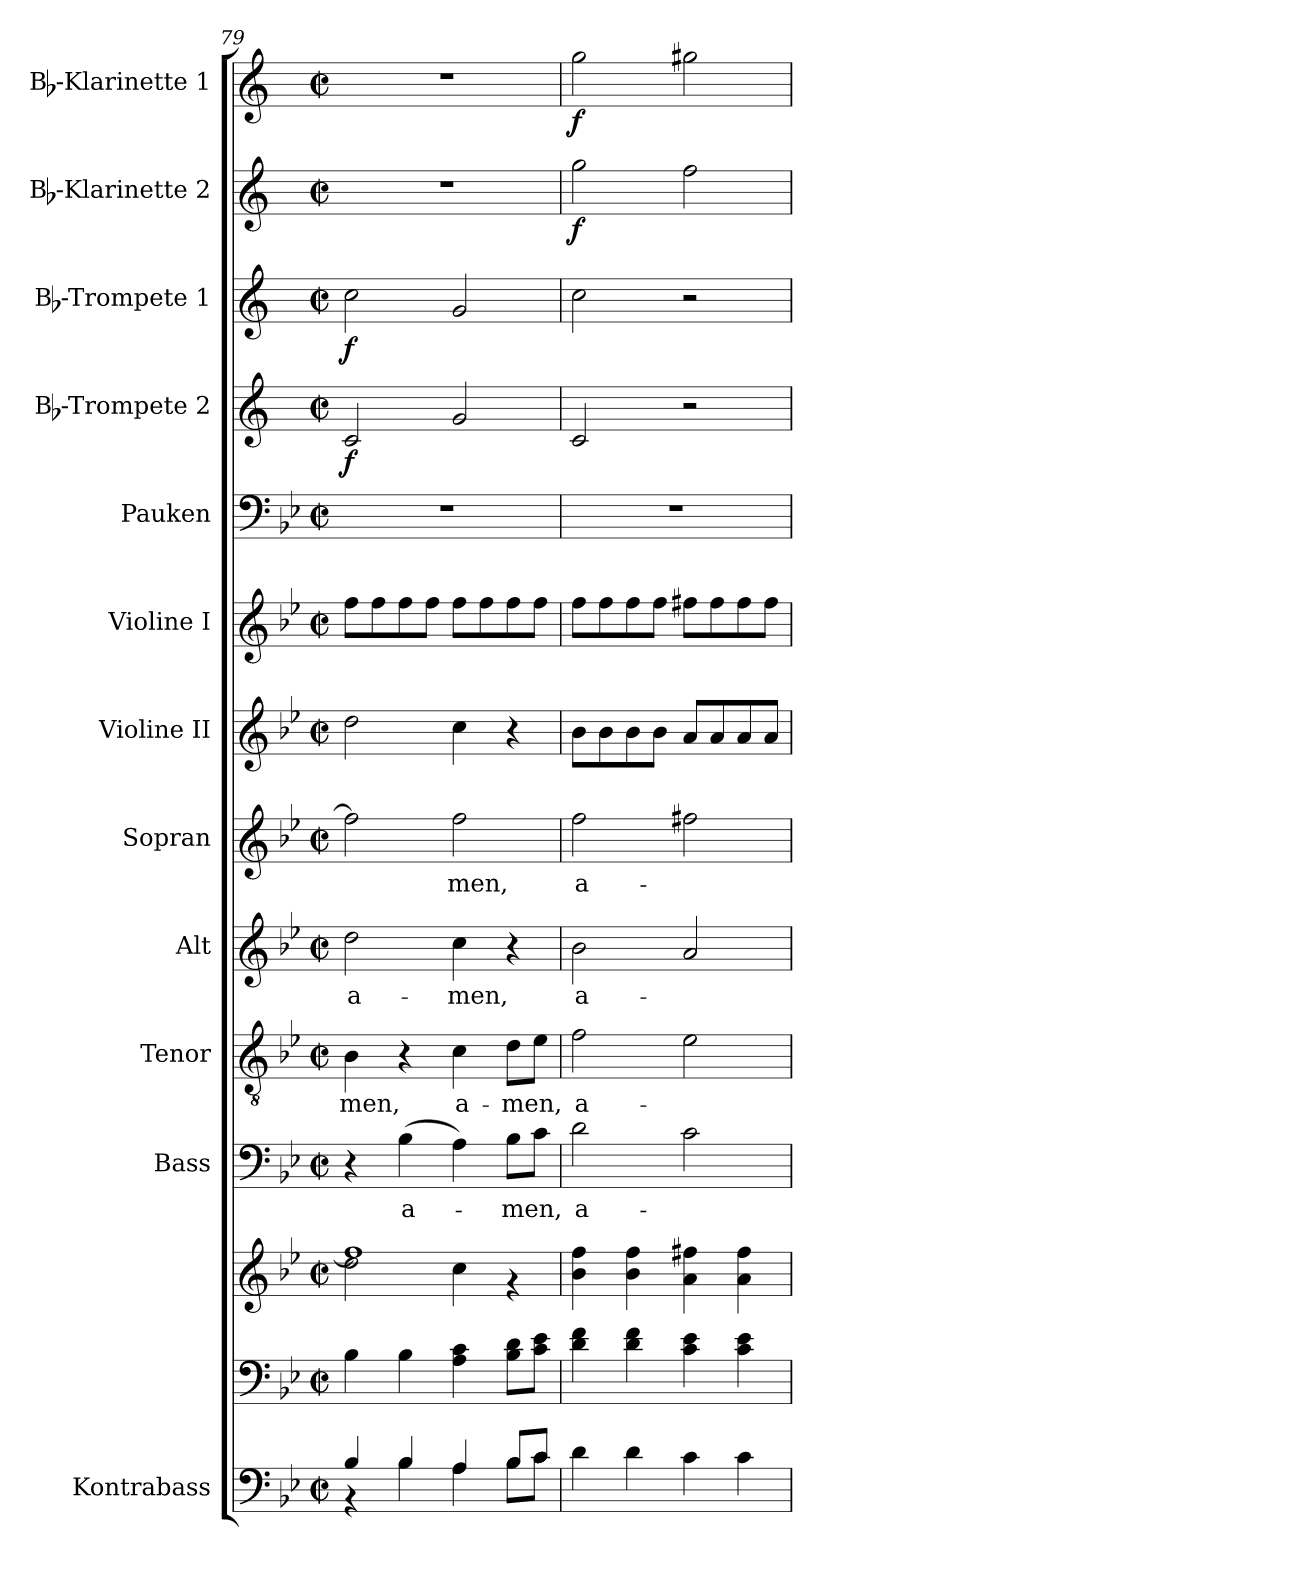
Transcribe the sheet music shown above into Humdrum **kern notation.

**kern	**kern	**kern	**kern	**text	**kern	**text	**kern	**text	**kern	**text	**kern	**kern	**kern	**kern	**dynam	**kern	**dynam	**kern	**dynam	**kern	**dynam
*part13	*part12	*part12	*part11	*part11	*part10	*part10	*part9	*part9	*part8	*part8	*part7	*part6	*part5	*part4	*part4	*part3	*part3	*part2	*part2	*part1	*part1
*staff14	*staff13	*staff12	*staff11	*staff11	*staff10	*staff10	*staff9	*staff9	*staff8	*staff8	*staff7	*staff6	*staff5	*staff4	*staff4	*staff3	*staff3	*staff2	*staff2	*staff1	*staff1
*I"Kontrabass	*	*	*I"Bass	*	*I"Tenor	*	*I"Alt	*	*I"Sopran	*	*I"Violine II	*I"Violine I	*I"Pauken	*I"Bb-Trompete 2	*	*I"Bb-Trompete 1	*	*I"Bb-Klarinette 2	*	*I"Bb-Klarinette 1	*
*I'Kb.	*	*	*I'B.	*	*I'T.	*	*I'A.	*	*I'S.	*	*I'Vl. II	*I'Vl. I	*I'Pk.	*I'Bb Trp. 2	*	*I'Bb Trp. 1	*	*I'Bb Kl. 2	*	*I'Bb Kl. 1	*
*clefF4	*clefF4	*clefG2	*clefF4	*	*clefGv2	*	*clefG2	*	*clefG2	*	*clefG2	*clefG2	*clefF4	*clefG2	*	*clefG2	*	*clefG2	*	*clefG2	*
*ITrd7c12	*	*	*	*	*	*	*	*	*	*	*	*	*	*ITrd1c2	*	*ITrd1c2	*	*ITrd1c2	*	*ITrd1c2	*
*k[b-e-]	*k[b-e-]	*k[b-e-]	*k[b-e-]	*	*k[b-e-]	*	*k[b-e-]	*	*k[b-e-]	*	*k[b-e-]	*k[b-e-]	*k[b-e-]	*k[b-e-]	*	*k[b-e-]	*	*k[b-e-]	*	*k[b-e-]	*
*B-:	*B-:	*B-:	*B-:	*	*B-:	*	*B-:	*	*B-:	*	*B-:	*B-:	*B-:	*B-:	*	*B-:	*	*B-:	*	*B-:	*
*M2/2	*M2/2	*M2/2	*M2/2	*	*M2/2	*	*M2/2	*	*M2/2	*	*M2/2	*M2/2	*M2/2	*M2/2	*	*M2/2	*	*M2/2	*	*M2/2	*
*met(c|)	*met(c|)	*met(c|)	*met(c|)	*	*met(c|)	*	*met(c|)	*	*met(c|)	*	*met(c|)	*met(c|)	*met(c|)	*met(c|)	*	*met(c|)	*	*met(c|)	*	*met(c|)	*
=79	=79	=79	=79	=79	=79	=79	=79	=79	=79	=79	=79	=79	=79	=79	=79	=79	=79	=79	=79	=79	=79
*^	*	*^	*	*	*	*	*	*	*	*	*	*	*	*	*	*	*	*	*	*	*
!	!	!	!	!	!	!	!	!LO:LY:b	!	!LO:LY:b	!	!	!	!	!	!	!LO:DY:b	!	!LO:DY:b	!	!	!	!
4BB-/	4r	4B-\	1ff]	2dd\	4r	.	4B-\	-men,	2dd\	a-	2ff\]	.	2dd\	8ff\L	1r	2B-/	f	2b-\	f	1r	.	1r	.
.	.	.	.	.	.	.	.	.	.	.	.	.	.	8ff\	.	.	.	.	.	.	.	.	.
!	!	!	!	!	!	!LO:LY:b	!	!	!	!	!	!	!	!	!	!	!	!	!	!	!	!	!
4BB-/	4BB-\	4B-\	.	.	(>4B-\	a-	4r	.	.	.	.	.	.	8ff\	.	.	.	.	.	.	.	.	.
.	.	.	.	.	.	.	.	.	.	.	.	.	.	8ff\J	.	.	.	.	.	.	.	.	.
!	!	!	!	!	!	!	!	!LO:LY:b	!	!LO:LY:b	!	!LO:LY:b	!	!	!	!	!	!	!	!	!	!	!
4AA/	4AA\	4A\ 4c\	.	4cc\	4A\)	.	4c\	a-	4cc\	-men,	2ff\	-men,	4cc\	8ff\L	.	2f/	.	2f/	.	.	.	.	.
.	.	.	.	.	.	.	.	.	.	.	.	.	.	8ff\	.	.	.	.	.	.	.	.	.
!	!	!	!	!	!	!LO:LY:b	!	!LO:LY:b	!	!	!	!	!	!	!	!	!	!	!	!	!	!	!
8BB-/L	8BB-\L	8B-\ 8d\L	.	4r	8B-\L	-men,	8d\L	-men,	4r	.	.	.	4r	8ff\	.	.	.	.	.	.	.	.	.
8C/J	8C\J	8c\ 8e-\J	.	.	8c\J	.	8e-\J	.	.	.	.	.	.	8ff\J	.	.	.	.	.	.	.	.	.
*	*	*	*v	*v	*	*	*	*	*	*	*	*	*	*	*	*	*	*	*	*	*	*	*
!!LO:PB:g=z
=80	=80	=80	=80	=80	=80	=80	=80	=80	=80	=80	=80	=80	=80	=80	=80	=80	=80	=80	=80	=80	=80	=80
!	!	!	!	!	!LO:LY:b	!	!LO:LY:b	!	!LO:LY:b	!	!LO:LY:b	!	!	!	!	!	!	!	!	!LO:DY:b	!	!LO:DY:b
*v	*v	*	*	*	*	*	*	*	*	*	*	*	*	*	*	*	*	*	*	*	*	*
4D\	4d\ 4f\	4b-\ 4ff\	2d\	a-	2f\	a-	2b-\	a-	2ff\	a-	8b-\L	8ff\L	1r	2B-/	.	2b-\	.	2ff\	f	2ff\	f
.	.	.	.	.	.	.	.	.	.	.	8b-\	8ff\	.	.	.	.	.	.	.	.	.
4D\	4d\ 4f\	4b-\ 4ff\	.	.	.	.	.	.	.	.	8b-\	8ff\	.	.	.	.	.	.	.	.	.
.	.	.	.	.	.	.	.	.	.	.	8b-\J	8ff\J	.	.	.	.	.	.	.	.	.
4C\	4c\ 4e-\	4a\ 4ff#X\	2c\	.	2e-\	.	2a/	.	2ff#X\	.	8a/L	8ff#X\L	.	2r	.	2r	.	2ee-\	.	2ff#X\	.
.	.	.	.	.	.	.	.	.	.	.	8a/	8ff#\	.	.	.	.	.	.	.	.	.
4C\	4c\ 4e-\	4a\ 4ff#\	.	.	.	.	.	.	.	.	8a/	8ff#\	.	.	.	.	.	.	.	.	.
.	.	.	.	.	.	.	.	.	.	.	8a/J	8ff#\J	.	.	.	.	.	.	.	.	.
=	=	=	=	=	=	=	=	=	=	=	=	=	=	=	=	=	=	=	=	=	=
*-	*-	*-	*-	*-	*-	*-	*-	*-	*-	*-	*-	*-	*-	*-	*-	*-	*-	*-	*-	*-	*-
